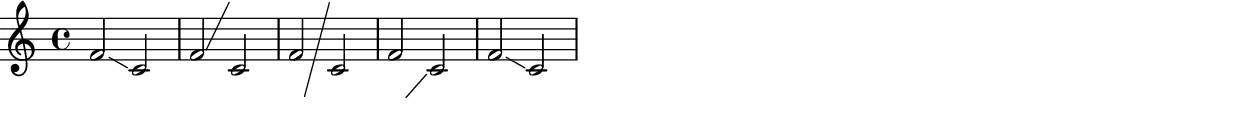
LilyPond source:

%% Generated by lilypond-book.py
%% Options: [exampleindent=10.16\mm,indent=0\mm,line-width=160\mm]
\include "lilypond-book-preamble.ly"


% ****************************************************************
% Start cut-&-pastable-section
% ****************************************************************



\paper {
  indent = 0\mm
  line-width = 160\mm
  % offset the left padding, also add 1mm as lilypond creates cropped
  % images with a little space on the right
  line-width = #(- line-width (* mm  3.000000) (* mm 1))
}

\layout {
  
}





% ****************************************************************
% ly snippet:
% ****************************************************************
\sourcefilename "/home/karlin/lilypond-git/input/regression/property-nested-revert.ly"
\sourcefileline 0

\header
{
  texidoc = "nested properties may also be reverted. This uses
Scheme list syntax."

}

\version "2.19.21"

\relative {
  f'2 \glissando c
  \override Glissando.bound-details.right.Y = #4
  f2 \glissando c |
  \override Glissando.bound-details.left.Y = #-6
  f2 \glissando c
  \revert Glissando.bound-details.right.Y
  f2 \glissando c
  \revert Glissando.bound-details.left.Y
  f2 \glissando c
}


\paper {
  ragged-right = ##t
}



% ****************************************************************
% end ly snippet
% ****************************************************************
